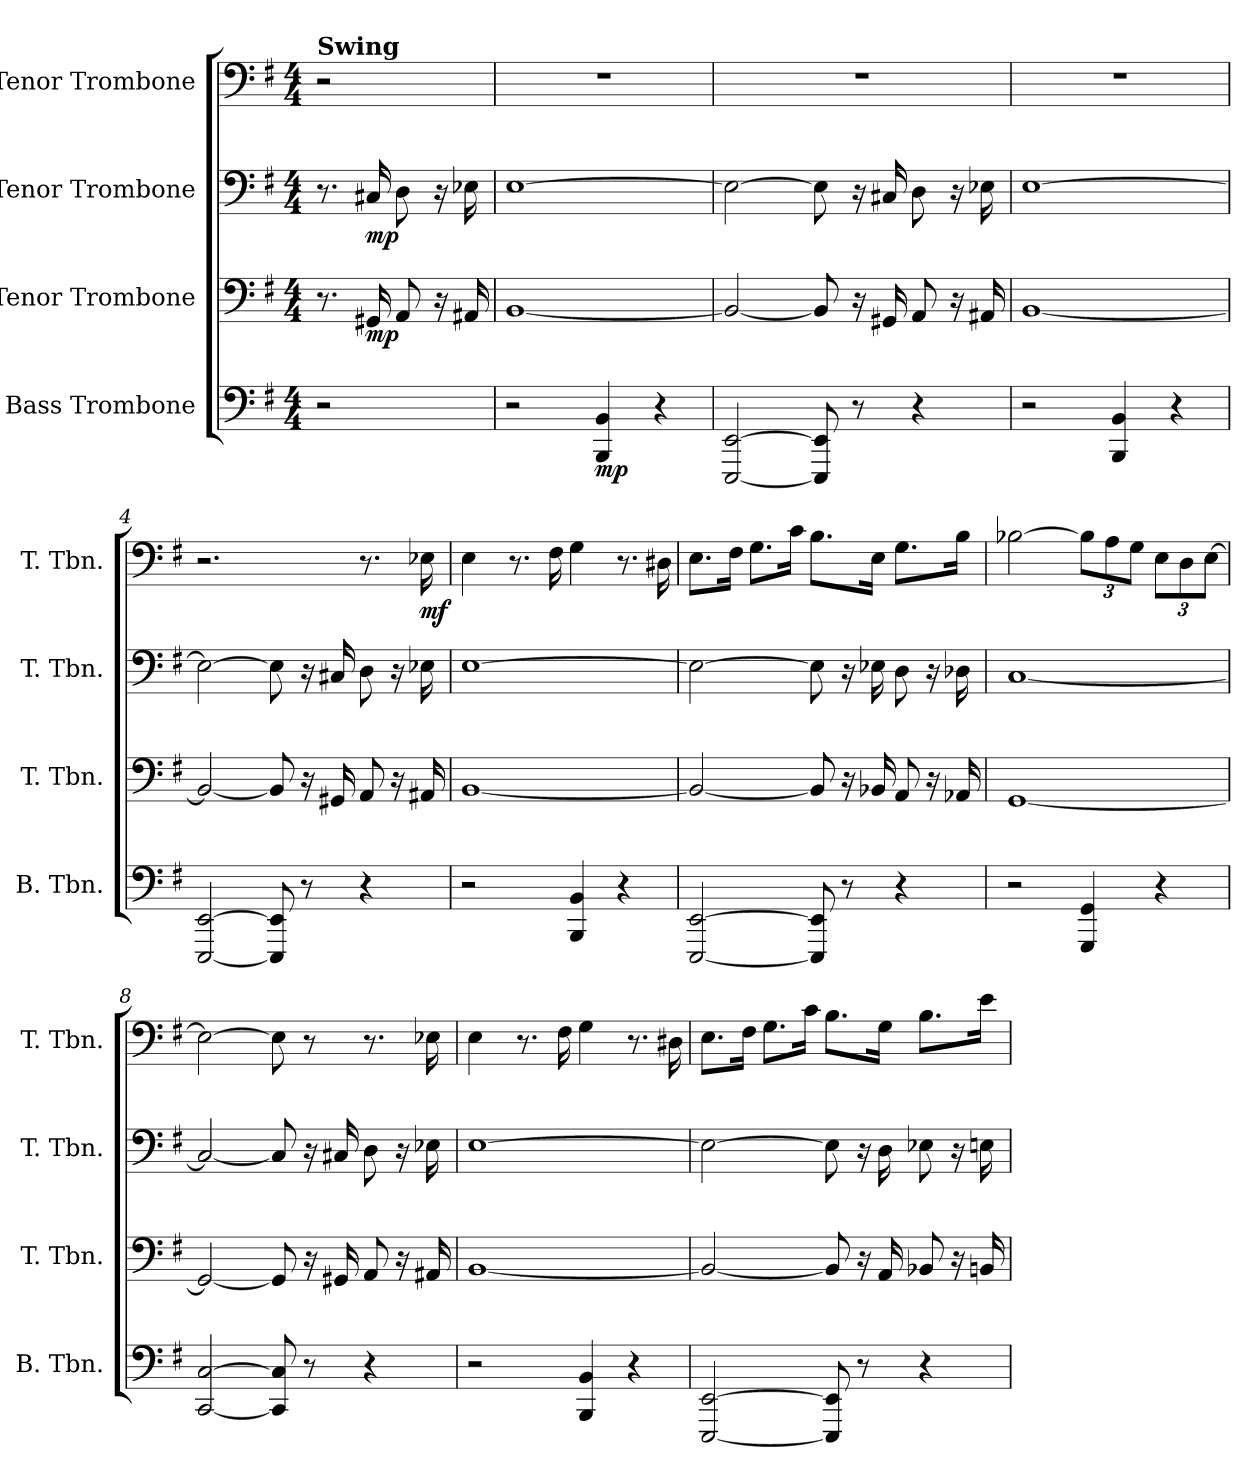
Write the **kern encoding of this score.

**kern	**dynam	**kern	**dynam	**kern	**dynam	**kern	**dynam
*part4	*part4	*part3	*part3	*part2	*part2	*part1	*part1
*staff4	*staff4	*staff3	*staff3	*staff2	*staff2	*staff1	*staff1
*I"Bass Trombone	*	*I"Tenor Trombone	*	*I"Tenor Trombone	*	*I"Tenor Trombone	*
*I'B. Tbn.	*	*I'T. Tbn.	*	*I'T. Tbn.	*	*I'T. Tbn.	*
*clefF4	*	*clefF4	*	*clefF4	*	*clefF4	*
*k[f#]	*	*k[f#]	*	*k[f#]	*	*k[f#]	*
*M4/4	*	*M4/4	*	*M4/4	*	*M4/4	*
*MM116	*	*MM116	*	*MM116	*	*MM116	*
=	=	=	=	=	=	=	=
!	!	!	!	!	!	!LO:TX:a:B:t=Swing	!
2r	.	8.r	.	8.r	.	2r	.
!	!	!	!LO:DY:b	!	!LO:DY:b	!	!
.	.	16GG#X/	mp	16C#X/	mp	.	.
.	.	8AA/	.	8D\	.	.	.
.	.	16r	.	16r	.	.	.
.	.	16AA#X/	.	16E-X\	.	.	.
=1	=1	=1	=1	=1	=1	=1	=1
2r	.	[1BB	.	[1E	.	1r	.
!	!LO:DY:b	!	!	!	!	!	!
4BBB/ 4BB/	mp	.	.	.	.	.	.
4r	.	.	.	.	.	.	.
=2	=2	=2	=2	=2	=2	=2	=2
[2EEE/ [2EE/	.	2BB/_	.	2E\_	.	1r	.
8EEE/] 8EE/]	.	8BB/]	.	8E\]	.	.	.
8r	.	16r	.	16r	.	.	.
.	.	16GG#X/	.	16C#X/	.	.	.
4r	.	8AA/	.	8D\	.	.	.
.	.	16r	.	16r	.	.	.
.	.	16AA#X/	.	16E-X\	.	.	.
=3	=3	=3	=3	=3	=3	=3	=3
2r	.	[1BB	.	[1E	.	1r	.
4BBB/ 4BB/	.	.	.	.	.	.	.
4r	.	.	.	.	.	.	.
!!LO:LB:g=z
=4	=4	=4	=4	=4	=4	=4	=4
[2EEE/ [2EE/	.	2BB/_	.	2E\_	.	2.r	.
8EEE/] 8EE/]	.	8BB/]	.	8E\]	.	.	.
8r	.	16r	.	16r	.	.	.
.	.	16GG#X/	.	16C#X/	.	.	.
4r	.	8AA/	.	8D\	.	8.r	.
.	.	16r	.	16r	.	.	.
!	!	!	!	!	!	!	!LO:DY:b
.	.	16AA#X/	.	16E-X\	.	16E-X\	mf
=5	=5	=5	=5	=5	=5	=5	=5
2r	.	[1BB	.	[1E	.	4E\	.
.	.	.	.	.	.	8.r	.
.	.	.	.	.	.	16F#\	.
4BBB/ 4BB/	.	.	.	.	.	4G\	.
4r	.	.	.	.	.	8.r	.
.	.	.	.	.	.	16D#X\	.
=6	=6	=6	=6	=6	=6	=6	=6
[2EEE/ [2EE/	.	2BB/_	.	2E\_	.	8.E\L	.
.	.	.	.	.	.	16F#\Jk	.
.	.	.	.	.	.	8.G\L	.
.	.	.	.	.	.	16c\Jk	.
8EEE/] 8EE/]	.	8BB/]	.	8E\]	.	8.B\L	.
8r	.	16r	.	16r	.	.	.
.	.	16BB-X/	.	16E-X\	.	16E\Jk	.
4r	.	8AA/	.	8D\	.	8.G\L	.
.	.	16r	.	16r	.	.	.
.	.	16AA-X/	.	16D-X\	.	16B\Jk	.
=7	=7	=7	=7	=7	=7	=7	=7
2r	.	[1GG	.	[1C	.	[2B-X\	.
*	*	*	*	*	*	*Xbrackettup	*
4GGG/ 4GG/	.	.	.	.	.	12B-\L]	.
.	.	.	.	.	.	12A\	.
.	.	.	.	.	.	12G\J	.
4r	.	.	.	.	.	12E\L	.
.	.	.	.	.	.	12D\	.
.	.	.	.	.	.	[12E\J	.
!!LO:PB:g=z
=8	=8	=8	=8	=8	=8	=8	=8
[2CC/ [2C/	.	2GG/_	.	2C/_	.	2E\_	.
8CC/] 8C/]	.	8GG/]	.	8C/]	.	8E\]	.
8r	.	16r	.	16r	.	8r	.
.	.	16GG#X/	.	16C#X/	.	.	.
4r	.	8AA/	.	8D\	.	8.r	.
.	.	16r	.	16r	.	.	.
.	.	16AA#X/	.	16E-X\	.	16E-X\	.
=9	=9	=9	=9	=9	=9	=9	=9
2r	.	[1BB	.	[1E	.	4E\	.
.	.	.	.	.	.	8.r	.
.	.	.	.	.	.	16F#\	.
4BBB/ 4BB/	.	.	.	.	.	4G\	.
4r	.	.	.	.	.	8.r	.
.	.	.	.	.	.	16D#X\	.
=10	=10	=10	=10	=10	=10	=10	=10
[2EEE/ [2EE/	.	2BB/_	.	2E\_	.	8.E\L	.
.	.	.	.	.	.	16F#\Jk	.
.	.	.	.	.	.	8.G\L	.
.	.	.	.	.	.	16c\Jk	.
8EEE/] 8EE/]	.	8BB/]	.	8E\]	.	8.B\L	.
8r	.	16r	.	16r	.	.	.
.	.	16AA/	.	16D\	.	16G\Jk	.
4r	.	8BB-X/	.	8E-X\	.	8.B\L	.
.	.	16r	.	16r	.	.	.
.	.	16BBn/	.	16En\	.	16e\Jk	.
=	=	=	=	=	=	=	=
*-	*-	*-	*-	*-	*-	*-	*-
